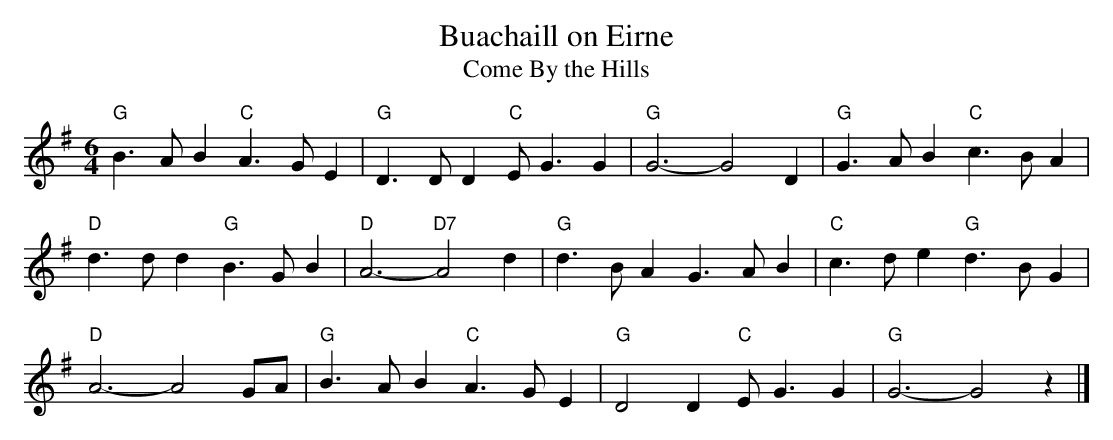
X:1
T:Buachaill on Eirne
T:Come By the Hills
M:6/4
L:1/8
K:G
"G"B3 A B2 "C"A3 G E2 | "G"D3 D D2 "C"E G3 G2 | \
"G"G6-G4 D2 | "G"G3 A B2 "C"c3 B A2 |
"D"d3 d d2 "G"B3 G B2 | "D"A6-"D7"A4 d2 | \
"G"d3 B A2 G3 A B2 | "C"c3 d e2 "G"d3 B G2 |
"D"A6-A4 GA | "G"B3 A B2 "C"A3 G E2 | \
"G"D4 D2 "C"E G3 G2 | "G"G6-G4 z2 |]
